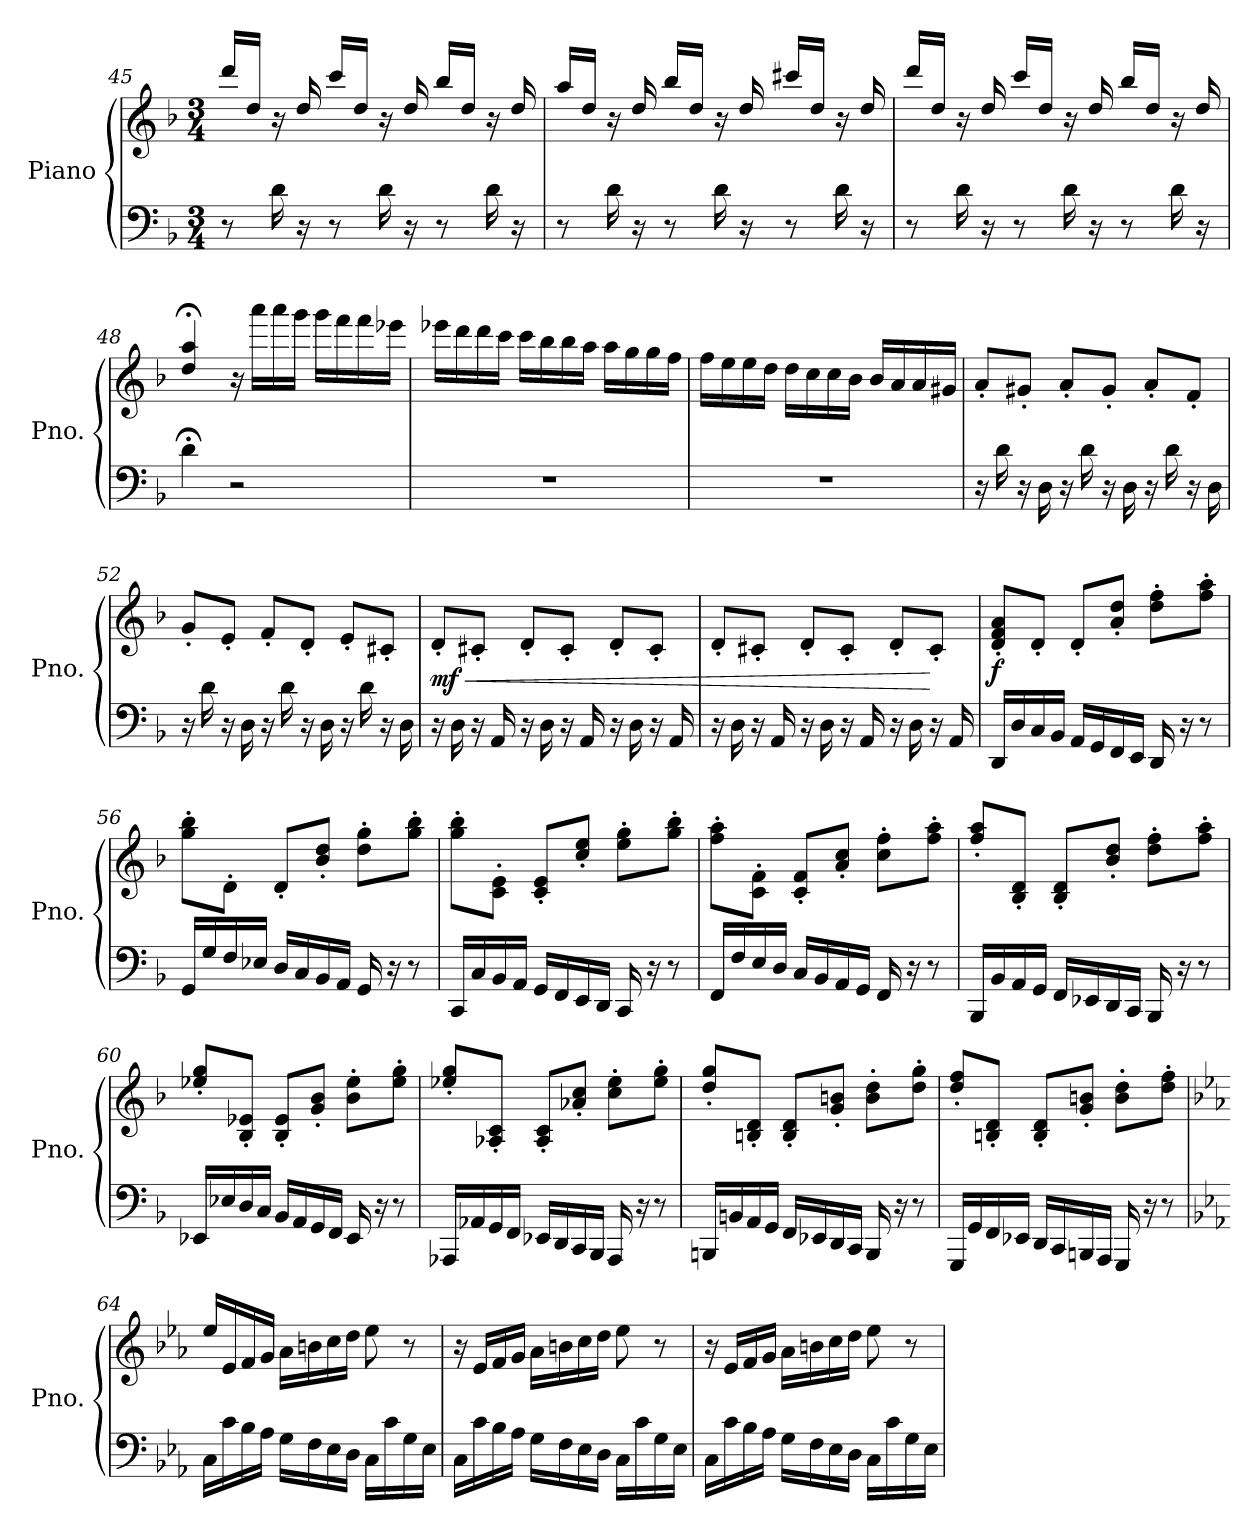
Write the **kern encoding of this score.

**kern	**kern	**dynam
*part1	*part1	*part1
*staff2	*staff1	*staff1/2
*I"Piano	*	*
*I'Pno.	*	*
!!LO:LB:g=z
*clefF4	*clefG2	*
*k[b-]	*k[b-]	*
*M3/4	*M3/4	*
=45	=45	=45
8r	16ddd/LL	.
.	16dd/JJ	.
16d\	16r	.
16r	16dd/	.
8r	16ccc/LL	.
.	16dd/JJ	.
16d\	16r	.
16r	16dd/	.
8r	16bb-/LL	.
.	16dd/JJ	.
16d\	16r	.
16r	16dd/	.
=46	=46	=46
8r	16aa/LL	.
.	16dd/JJ	.
16d\	16r	.
16r	16dd/	.
8r	16bb-/LL	.
.	16dd/JJ	.
16d\	16r	.
16r	16dd/	.
8r	16ccc#X/LL	.
.	16dd/JJ	.
16d\	16r	.
16r	16dd/	.
=47	=47	=47
8r	16ddd/LL	.
.	16dd/JJ	.
16d\	16r	.
16r	16dd/	.
8r	16ccc/LL	.
.	16dd/JJ	.
16d\	16r	.
16r	16dd/	.
8r	16bb-/LL	.
.	16dd/JJ	.
16d\	16r	.
16r	16dd/	.
!!LO:LB:g=z
=48	=48	=48
*	*MM30	*
4d;<\	4dd/;< 4aa/;<	.
2r	16r	.
*	*MM140	*
.	16aaa\LL	.
.	16aaa\	.
.	16ggg\JJ	.
.	16ggg\LL	.
.	16fff\	.
.	16fff\	.
.	16eee-X\JJ	.
=49	=49	=49
2.r	16eee-X\LL	.
.	16ddd\	.
.	16ddd\	.
.	16ccc\JJ	.
.	16ccc\LL	.
.	16bb-\	.
.	16bb-\	.
.	16aa\JJ	.
.	16aa\LL	.
.	16gg\	.
.	16gg\	.
.	16ff\JJ	.
=50	=50	=50
2.r	16ff\LL	.
.	16ee\	.
.	16ee\	.
.	16dd\JJ	.
.	16dd\LL	.
.	16cc\	.
.	16cc\	.
.	16b-\JJ	.
.	16b-/LL	.
.	16a/	.
.	16a/	.
.	16g#X/JJ	.
=51	=51	=51
16r	8a'/L	.
16d\	.	.
16r	8g#X'/J	.
16D\	.	.
16r	8a'/L	.
16d\	.	.
16r	8g#'/J	.
16D\	.	.
16r	8a'/L	.
16d\	.	.
16r	8f'/J	.
16D\	.	.
!!LO:LB:g=z
=52	=52	=52
16r	8g'/L	.
16d\	.	.
16r	8e'/J	.
16D\	.	.
16r	8f'/L	.
16d\	.	.
16r	8d'/J	.
16D\	.	.
16r	8e'/L	.
16d\	.	.
16r	8c#X'/J	.
16D\	.	.
=53	=53	=53
!	!	!LO:HP:b
!	!	!LO:DY:n=1:b
16r	8d'/L	< mf
16D\	.	.
16r	8c#X'/J	.
16AA/	.	.
16r	8d'/L	.
16D\	.	.
16r	8c#'/J	.
16AA/	.	.
16r	8d'/L	.
16D\	.	.
16r	8c#'/J	.
16AA/	.	.
=54	=54	=54
16r	8d'/L	.
16D\	.	.
16r	8c#X'/J	.
16AA/	.	.
16r	8d'/L	.
16D\	.	.
16r	8c#'/J	.
16AA/	.	.
16r	8d'/L	.
16D\	.	.
16r	8c#'/J	[
16AA/	.	.
!!LO:PB:g=z
=55	=55	=55
!	!	!LO:DY:b
16DD/LL	8d/' 8f/' 8a/'L	f
16D/	.	.
16C/	8d'/J	.
16BB-/JJ	.	.
16AA/LL	8d'/L	.
16GG/	.	.
16FF/	8a/' 8dd/'J	.
16EE/JJ	.	.
16DD/	8dd\' 8ff\'L	.
16r	.	.
8r	8ff\' 8aa\'J	.
=56	=56	=56
16GG/LL	8gg\' 8bb-\'L	.
16G/	.	.
16F/	8d'\J	.
16E-X/JJ	.	.
16D/LL	8d'/L	.
16C/	.	.
16BB-/	8b-/' 8dd/'J	.
16AA/JJ	.	.
16GG/	8dd\' 8gg\'L	.
16r	.	.
8r	8gg\' 8bb-\'J	.
=57	=57	=57
16CC/LL	8gg\' 8bb-\'L	.
16C/	.	.
16BB-/	8c\' 8e\'J	.
16AA/JJ	.	.
16GG/LL	8c/' 8e/'L	.
16FF/	.	.
16EE/	8cc/' 8ee/'J	.
16DD/JJ	.	.
16CC/	8ee\' 8gg\'L	.
16r	.	.
8r	8gg\' 8bb-\'J	.
=58	=58	=58
16FF/LL	8ff\' 8aa\'L	.
16F/	.	.
16E/	8c\' 8f\'J	.
16D/JJ	.	.
16C/LL	8c/' 8f/'L	.
16BB-/	.	.
16AA/	8a/' 8cc/'J	.
16GG/JJ	.	.
16FF/	8cc\' 8ff\'L	.
16r	.	.
8r	8ff\' 8aa\'J	.
!!LO:LB:g=z
=59	=59	=59
16BBB-/LL	8ff/' 8aa/'L	.
16BB-/	.	.
16AA/	8B-/' 8d/'J	.
16GG/JJ	.	.
16FF/LL	8B-/' 8d/'L	.
16EE-X/	.	.
16DD/	8b-/' 8dd/'J	.
16CC/JJ	.	.
16BBB-/	8dd\' 8ff\'L	.
16r	.	.
8r	8ff\' 8aa\'J	.
=60	=60	=60
16EE-X/LL	8ee-X/' 8gg/'L	.
16E-X/	.	.
16D/	8B-/' 8e-X/'J	.
16C/JJ	.	.
16BB-/LL	8B-/' 8e-/'L	.
16AA/	.	.
16GG/	8g/' 8b-/'J	.
16FF/JJ	.	.
16EE-/	8b-\' 8ee-\'L	.
16r	.	.
8r	8ee-\' 8gg\'J	.
=61	=61	=61
16AAA-X/LL	8ee-X/' 8gg/'L	.
16AA-X/	.	.
16GG/	8A-X/' 8c/'J	.
16FF/JJ	.	.
16EE-X/LL	8A-/' 8c/'L	.
16DD/	.	.
16CC/	8a-X/' 8cc/'J	.
16BBB-/JJ	.	.
16AAA-/	8cc\' 8ee-\'L	.
16r	.	.
8r	8ee-\' 8gg\'J	.
!!LO:LB:g=z
=62	=62	=62
16BBBn/LL	8dd/' 8gg/'L	.
16BBn/	.	.
16AA/	8Bn/' 8d/'J	.
16GG/JJ	.	.
16FF/LL	8B/' 8d/'L	.
16EE-X/	.	.
16DD/	8g/' 8bn/'J	.
16CC/JJ	.	.
16BBB/	8b\' 8dd\'L	.
16r	.	.
8r	8dd\' 8gg\'J	.
=63	=63	=63
16GGG/LL	8dd/' 8ff/'L	.
16GG/	.	.
16FF/	8Bn/' 8d/'J	.
16EE-X/JJ	.	.
16DD/LL	8B/' 8d/'L	.
16CC/	.	.
16BBBn/	8g/' 8bn/'J	.
16AAA/JJ	.	.
16GGG/	8b\' 8dd\'L	.
16r	.	.
8r	8dd\' 8ff\'J	.
=64	=64	=64
*k[b-e-a-]	*k[b-e-a-]	*
16C\LL	16ee-/LL	.
16c\	16e-/	.
16B-\	16f/	.
16A-\JJ	16g/JJ	.
16G\LL	16a-\LL	.
16F\	16bn\	.
16E-\	16cc\	.
16D\JJ	16dd\JJ	.
16C\LL	8ee-\	.
16c\	.	.
16G\	8r	.
16E-\JJ	.	.
!!LO:LB:g=z
=65	=65	=65
16C\LL	16r	.
16c\	16e-/LL	.
16B-\	16f/	.
16A-\JJ	16g/JJ	.
16G\LL	16a-\LL	.
16F\	16bn\	.
16E-\	16cc\	.
16D\JJ	16dd\JJ	.
16C\LL	8ee-\	.
16c\	.	.
16G\	8r	.
16E-\JJ	.	.
=66	=66	=66
16C\LL	16r	.
16c\	16e-/LL	.
16B-\	16f/	.
16A-\JJ	16g/JJ	.
16G\LL	16a-\LL	.
16F\	16bn\	.
16E-\	16cc\	.
16D\JJ	16dd\JJ	.
16C\LL	8ee-\	.
16c\	.	.
16G\	8r	.
16E-\JJ	.	.
=	=	=
*-	*-	*-
